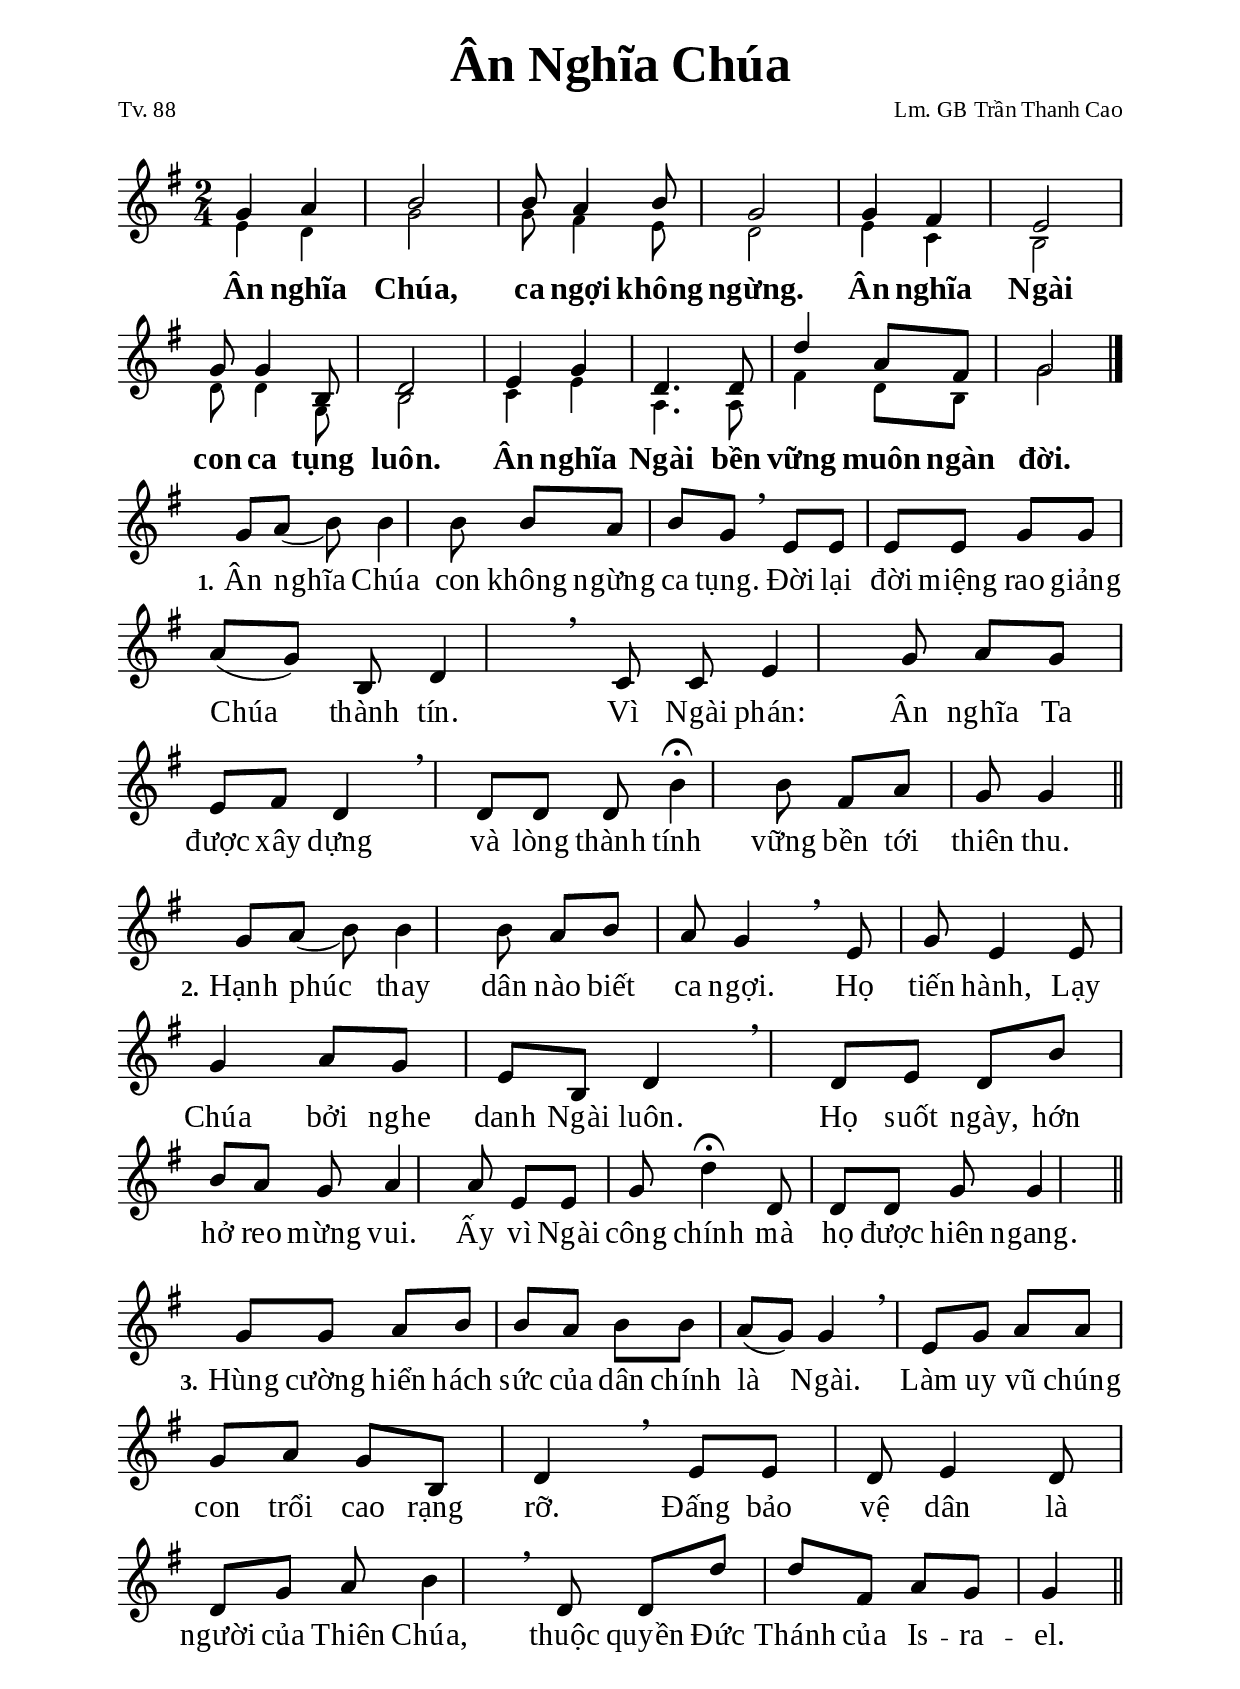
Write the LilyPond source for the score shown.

% Cài đặt chung
\version "2.20.0"
\include "english.ly"

\header {
  title = \markup { \fontsize #3 "Ân Nghĩa Chúa" }
  poet = "Tv. 88"
  composer = "Lm. GB Trần Thanh Cao"
  arranger = " "
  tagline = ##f
}

\paper {
  #(set-paper-size "a4")
  top-margin = 10\mm
  bottom-margin = 10\mm
  left-margin = 20\mm
  right-margin = 20\mm
  indent = #0
  #(define fonts
    (make-pango-font-tree
      "Liberation Serif"
      "Liberation Serif"
      "Liberation Serif"
      (/ 20 20)))
  page-count = #1
}

% Nhạc điệp khúc
nhacDiepKhucSop= \relative c'' {
  g4 a |
  b2 |
  b8 a4 b8 |
  g2 |
  g4 fs |
  e2 |
  g8 g4 b,8 |
  d2 |
  e4 g |
  d4. d8 |
  d'4 a8 fs |
  g2 \bar "|."
}

nhacDiepKhucBass= \relative c' {
  e4 d |
  g2 |
  g8 fs4 e8 |
  d2 |
  e4 c |
  b2 |
  d8 d4 g,8 |
  b2 |
  c4 e |
  a,4. a8 |
  fs'4 d8 b |
  g'2
}

% Nhạc phiên khúc
nhacPhienKhucMot = \relative c'' {
  g8 a _(b) b4 b8 b a b g \breathe
  e e e e g g a (g) b, d4 \breathe
  c8 c e4 g8 a g e fs d4 \breathe
  d8 d d b'4 \fermata b8 fs a g g4 \bar "||"
}

nhacPhienKhucHai = \relative c'' {
  g8 a _(b) b4 b8 a b a g4 \breathe
  e8 g e4 e8 g4 a8 g e b d4 \breathe
  d8 e d b' b a g a4 a8 e e g d'4 \fermata
  d,8 d d g g4 \bar "||"
}

nhacPhienKhucBa = \relative c'' {
  g8 g a b b a b b a (g) g4 \breathe
  e8 g a a g a g b, d4 \breathe
  e8 e d e4 d8 d g a b4 \breathe
  d,8 d d' d fs, a g g4 \bar "||"
}

% Lời điệp khúc
loiDiepKhuc = \lyricmode {
  Ân nghĩa Chúa, ca ngợi không ngừng.
  Ân nghĩa Ngài con ca tụng luôn.
  Ân nghĩa Ngài bền vững muôn ngàn đời.
}

% Lời phiên khúc
loiPhienKhucMot = \lyricmode {
  \set stanza = #"1."
  Ân nghĩa Chúa con không ngừng ca tụng.
  Đời lại đời miệng rao giảng Chúa thành tín.
  Vì Ngài phán: Ân nghĩa Ta được xây dựng
  và lòng thành tính vững bền tới thiên thu.
}

loiPhienKhucHai = \lyricmode {
  \set stanza = #"2."
  Hạnh phúc thay dân nào biết ca ngợi.
  Họ tiến hành, Lạy Chúa bởi nghe danh Ngài luôn.
  Họ suốt ngày, hớn hở reo mừng vui.
  Ấy vì Ngài công chính mà họ được hiên ngang.
}

loiPhienKhucBa = \lyricmode {
  \set stanza = #"3."
  Hùng cường hiển hách sức của dân chính là Ngài.
  Làm uy vũ chúng con trổi cao rạng rỡ.
  Đấng bảo vệ dân là người của Thiên Chúa,
  thuộc quyền Đức Thánh của Is -- ra -- el.
}


% Dàn trang
\score {
  \new ChoirStaff <<
    \new Staff = diepKhuc \with {
        \consists "Merge_rests_engraver"
        \magnifyStaff #(magstep +1)
      }
      <<
      \new Voice = beSop {
        \voiceOne \key g \major \time 2/4 \nhacDiepKhucSop
      }
      \new Voice = beBas {
        \override NoteHead.font-size = #-2
        \voiceTwo \key g \major \time 2/4 \nhacDiepKhucBass
      }
    >>
    \new Lyrics \lyricsto beSop \loiDiepKhuc
  >>
  \layout {
    \override Lyrics.LyricText.font-series = #'bold
    \override Lyrics.LyricText.font-size = #+3
    \override Lyrics.LyricSpace.minimum-distance = #0.5
    \override Score.BarNumber.break-visibility = ##(#f #f #f)
    \override Score.SpacingSpanner.uniform-stretching = ##t
  }
}

\score {
  \new ChoirStaff <<
    \new Staff = phienKhuc \with {
        \magnifyStaff #(magstep +1)
      }
      <<
      \new Voice = beSop {
        \key g \major \time 2/4 \nhacPhienKhucMot
      }
    >>
    \new Lyrics \lyricsto beSop \loiPhienKhucMot
  >>
  \layout {
    \override Staff.TimeSignature.transparent = ##t
    \override Lyrics.LyricText.font-size = #+3
    \override Lyrics.LyricSpace.minimum-distance = #0.5
    \override Score.BarNumber.break-visibility = ##(#f #f #f)
    \override Score.SpacingSpanner.uniform-stretching = ##t
    \set Score.barAlways = ##t
    \set Score.defaultBarType = ""
  }
}

\score {
  \new ChoirStaff <<
    \new Staff = phienKhuc \with {
        \magnifyStaff #(magstep +1)
      }
      <<
      \new Voice = beSop {
        \key g \major \time 2/4 \nhacPhienKhucHai
      }
    >>
    \new Lyrics \lyricsto beSop \loiPhienKhucHai
  >>
  \layout {
    \override Staff.TimeSignature.transparent = ##t
    \override Lyrics.LyricText.font-size = #+3
    \override Lyrics.LyricSpace.minimum-distance = #0.5
    \override Score.BarNumber.break-visibility = ##(#f #f #f)
    \override Score.SpacingSpanner.uniform-stretching = ##t
    \set Score.barAlways = ##t
    \set Score.defaultBarType = ""
  }
}

\score {
  \new ChoirStaff <<
    \new Staff = phienKhuc \with {
        \magnifyStaff #(magstep +1)
      }
      <<
      \new Voice = beSop {
        \key g \major \time 2/4 \nhacPhienKhucBa
      }
    >>
    \new Lyrics \lyricsto beSop \loiPhienKhucBa
  >>
  \layout {
    \override Staff.TimeSignature.transparent = ##t
    \override Lyrics.LyricText.font-size = #+3
    \override Lyrics.LyricSpace.minimum-distance = #0.5
    \override Score.BarNumber.break-visibility = ##(#f #f #f)
    \override Score.SpacingSpanner.uniform-stretching = ##t
    \set Score.barAlways = ##t
    \set Score.defaultBarType = ""
  }
}
